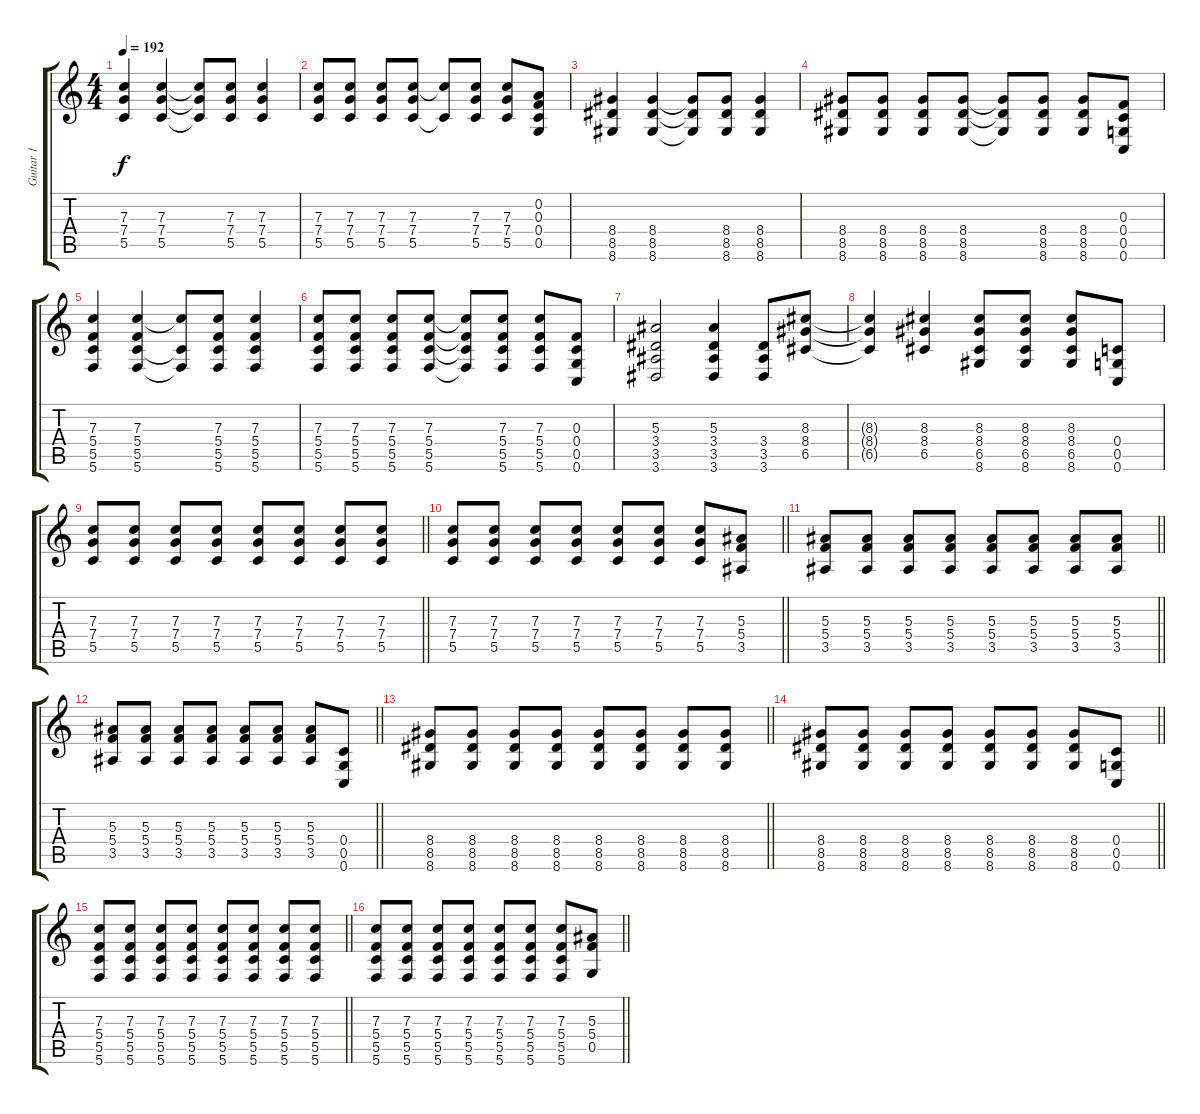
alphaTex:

\track ("Guitar 1" "Guitar 1") {instrument distortionguitar}
\staff {score tabs}
\tuning (D4 A3 F3 C3 G2 C2) {hide}
\ts (4 4)
\tempo 192
\clef g2
\ks c
(7.3 7.4 5.5).4{dy f} (7.3 7.4 5.5).4 (7.3{t} 7.4{t} 5.5{t}).8 (7.3 7.4 5.5).8 (7.3 7.4 5.5).4 |
(7.3 7.4 5.5).8 (7.3 7.4 5.5).8 (7.3 7.4 5.5).8 (7.3 7.4 5.5).8 (7.3{t} 5.5{t}).8 (7.3 7.4 5.5).8 (7.3 7.4 5.5).8 (0.2 0.3 0.4 0.5).8 |
(8.4 8.5 8.6).4 (8.4 8.5 8.6).4 (8.4{t} 8.5{t} 8.6{t}).8 (8.4 8.5 8.6).8 (8.4 8.5 8.6).4 |
(8.4 8.5 8.6).8 (8.4 8.5 8.6).8 (8.4 8.5 8.6).8 (8.4 8.5 8.6).8 (8.4{t} 8.5{t} 8.6{t}).8 (8.4 8.5 8.6).8 (8.4 8.5 8.6).8 (0.3 0.4 0.5 0.6).8 |
(7.3 5.4 5.5 5.6).4 (7.3 5.4 5.5 5.6).4 (7.3{t} 5.5{t} 5.6{t}).8 (7.3 5.4 5.5 5.6).8 (7.3 5.4 5.5 5.6).4 |
(7.3 5.4 5.5 5.6).8 (7.3 5.4 5.5 5.6).8 (7.3 5.4 5.5 5.6).8 (7.3 5.4 5.5 5.6).8 (7.3{t} 5.4{t} 5.5{t} 5.6{t}).8 (7.3 5.4 5.5 5.6).8 (7.3 5.4 5.5 5.6).8 (0.3 0.4 0.5 0.6).8 |
(5.3 3.4 3.5 3.6).2 (5.3 3.4 3.5 3.6).4 (3.4 3.5 3.6).8 (8.3 8.4 6.5).8 |
(8.3{t} 8.4{t} 6.5{t}).4 (8.3 8.4 6.5).4 (8.3 8.4 6.5 8.6).8 (8.3 8.4 6.5 8.6).8 (8.3 8.4 6.5 8.6).8 (0.4 0.5 0.6).8 |
\barLineRight lightlight
(7.3 7.4 5.5).8 (7.3 7.4 5.5).8 (7.3 7.4 5.5).8 (7.3 7.4 5.5).8 (7.3 7.4 5.5).8 (7.3 7.4 5.5).8 (7.3 7.4 5.5).8 (7.3 7.4 5.5).8 |
\barLineRight lightlight
(7.3 7.4 5.5).8 (7.3 7.4 5.5).8 (7.3 7.4 5.5).8 (7.3 7.4 5.5).8 (7.3 7.4 5.5).8 (7.3 7.4 5.5).8 (7.3 7.4 5.5).8 (5.3 5.4 3.5).8 |
\barLineRight lightlight
(5.3 5.4 3.5).8 (5.3 5.4 3.5).8 (5.3 5.4 3.5).8 (5.3 5.4 3.5).8 (5.3 5.4 3.5).8 (5.3 5.4 3.5).8 (5.3 5.4 3.5).8 (5.3 5.4 3.5).8 |
\barLineRight lightlight
(5.3 5.4 3.5).8 (5.3 5.4 3.5).8 (5.3 5.4 3.5).8 (5.3 5.4 3.5).8 (5.3 5.4 3.5).8 (5.3 5.4 3.5).8 (5.3 5.4 3.5).8 (0.4 0.5 0.6).8 |
\barLineRight lightlight
(8.4 8.5 8.6).8 (8.4 8.5 8.6).8 (8.4 8.5 8.6).8 (8.4 8.5 8.6).8 (8.4 8.5 8.6).8 (8.4 8.5 8.6).8 (8.4 8.5 8.6).8 (8.4 8.5 8.6).8 |
\barLineRight lightlight
(8.4 8.5 8.6).8 (8.4 8.5 8.6).8 (8.4 8.5 8.6).8 (8.4 8.5 8.6).8 (8.4 8.5 8.6).8 (8.4 8.5 8.6).8 (8.4 8.5 8.6).8 (0.4 0.5 0.6).8 |
\barLineRight lightlight
(7.3 5.4 5.5 5.6).8 (7.3 5.4 5.5 5.6).8 (7.3 5.4 5.5 5.6).8 (7.3 5.4 5.5 5.6).8 (7.3 5.4 5.5 5.6).8 (7.3 5.4 5.5 5.6).8 (7.3 5.4 5.5 5.6).8 (7.3 5.4 5.5 5.6).8 |
\barLineRight lightlight
(7.3 5.4 5.5 5.6).8 (7.3 5.4 5.5 5.6).8 (7.3 5.4 5.5 5.6).8 (7.3 5.4 5.5 5.6).8 (7.3 5.4 5.5 5.6).8 (7.3 5.4 5.5 5.6).8 (7.3 5.4 5.5 5.6).8 (5.3 5.4 0.5).8
